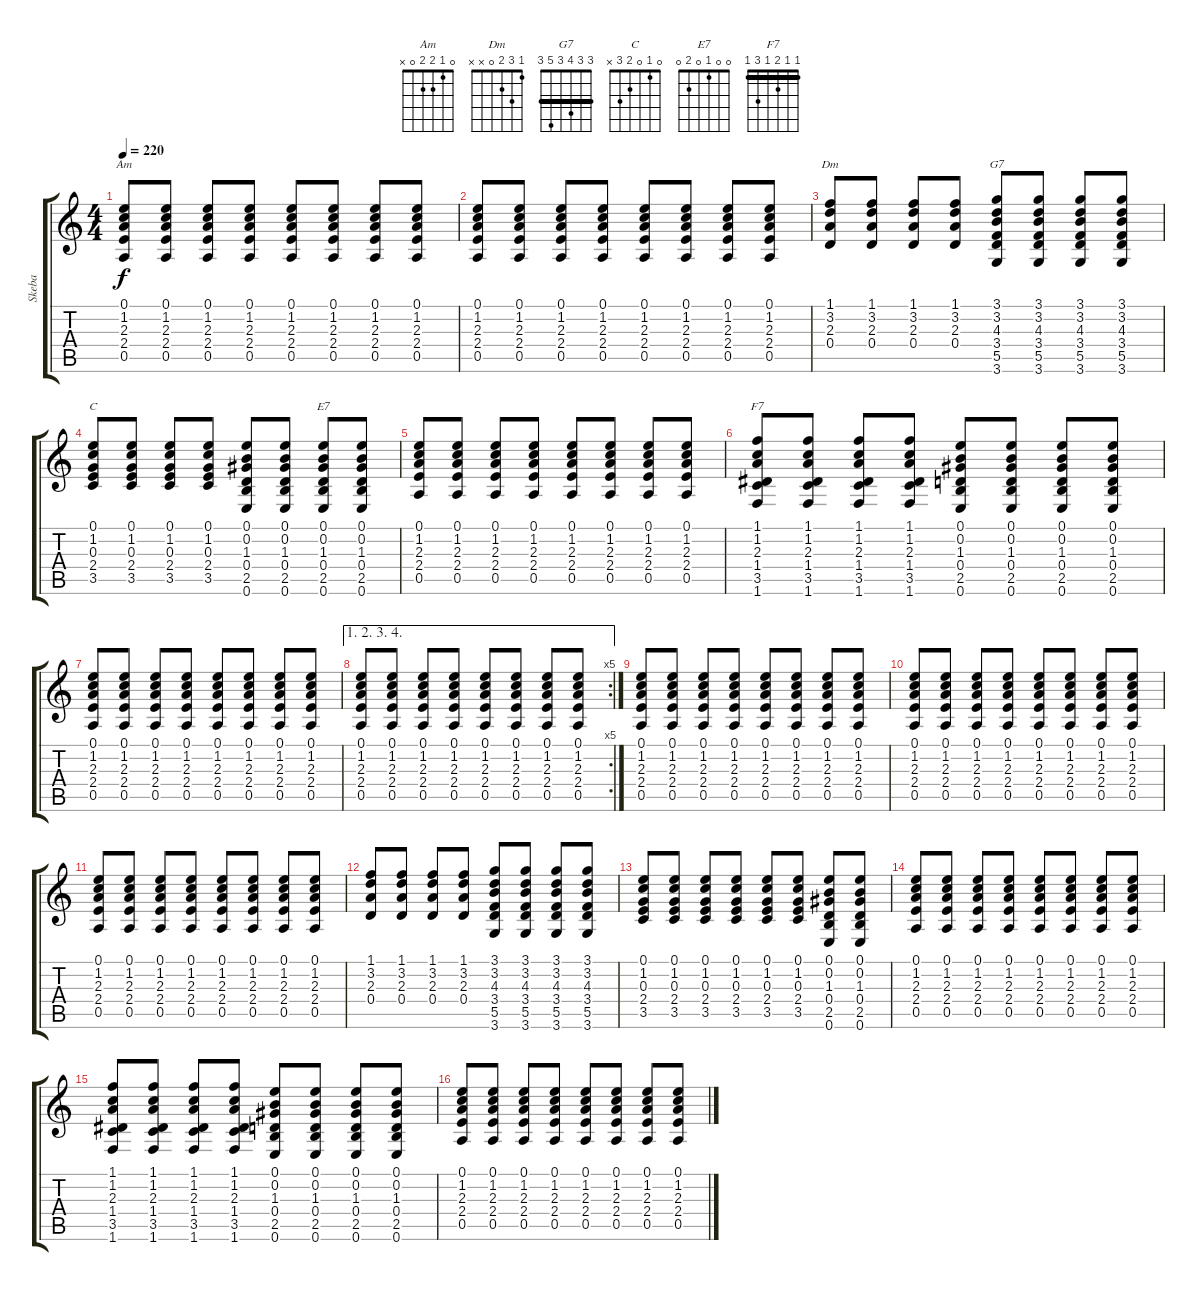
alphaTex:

\track ("Skeba" "Skeba") {instrument electricguitarmuted}
\staff {score tabs}
\tuning (E4 B3 G3 D3 A2 E2) {hide}
\chord ("Am" 0 1 2 2 0 x)
\chord ("Dm" 1 3 2 0 x x)
\chord ("G7" 3 3 4 3 5 3) {barre 3}
\chord ("C" 0 1 0 2 3 x)
\chord ("E7" 0 0 1 0 2 0)
\chord ("F7" 1 1 2 1 3 1) {barre 1}
\ts (4 4)
\tempo 220
\clef g2
\ks c
(0.1 1.2 2.3 2.4 0.5).8{ch "Am" dy f} (0.1 1.2 2.3 2.4 0.5).8 (0.1 1.2 2.3 2.4 0.5).8 (0.1 1.2 2.3 2.4 0.5).8 (0.1 1.2 2.3 2.4 0.5).8 (0.1 1.2 2.3 2.4 0.5).8 (0.1 1.2 2.3 2.4 0.5).8 (0.1 1.2 2.3 2.4 0.5).8 |
(0.1 1.2 2.3 2.4 0.5).8 (0.1 1.2 2.3 2.4 0.5).8 (0.1 1.2 2.3 2.4 0.5).8 (0.1 1.2 2.3 2.4 0.5).8 (0.1 1.2 2.3 2.4 0.5).8 (0.1 1.2 2.3 2.4 0.5).8 (0.1 1.2 2.3 2.4 0.5).8 (0.1 1.2 2.3 2.4 0.5).8 |
(1.1 3.2 2.3 0.4).8{ch "Dm"} (1.1 3.2 2.3 0.4).8 (1.1 3.2 2.3 0.4).8 (1.1 3.2 2.3 0.4).8 (3.1 3.2 4.3 3.4 5.5 3.6).8{ch "G7"} (3.1 3.2 4.3 3.4 5.5 3.6).8 (3.1 3.2 4.3 3.4 5.5 3.6).8 (3.1 3.2 4.3 3.4 5.5 3.6).8 |
(0.1 1.2 0.3 2.4 3.5).8{ch "C"} (0.1 1.2 0.3 2.4 3.5).8 (0.1 1.2 0.3 2.4 3.5).8 (0.1 1.2 0.3 2.4 3.5).8 (0.1 0.2 1.3 0.4 2.5 0.6).8 (0.1 0.2 1.3 0.4 2.5 0.6).8 (0.1 0.2 1.3 0.4 2.5 0.6).8{ch "E7"} (0.1 0.2 1.3 0.4 2.5 0.6).8 |
(0.1 1.2 2.3 2.4 0.5).8 (0.1 1.2 2.3 2.4 0.5).8 (0.1 1.2 2.3 2.4 0.5).8 (0.1 1.2 2.3 2.4 0.5).8 (0.1 1.2 2.3 2.4 0.5).8 (0.1 1.2 2.3 2.4 0.5).8 (0.1 1.2 2.3 2.4 0.5).8 (0.1 1.2 2.3 2.4 0.5).8 |
(1.1 1.2 2.3 1.4 3.5 1.6).8{ch "F7"} (1.1 1.2 2.3 1.4 3.5 1.6).8 (1.1 1.2 2.3 1.4 3.5 1.6).8 (1.1 1.2 2.3 1.4 3.5 1.6).8 (0.1 0.2 1.3 0.4 2.5 0.6).8 (0.1 0.2 1.3 0.4 2.5 0.6).8 (0.1 0.2 1.3 0.4 2.5 0.6).8 (0.1 0.2 1.3 0.4 2.5 0.6).8 |
(0.1 1.2 2.3 2.4 0.5).8 (0.1 1.2 2.3 2.4 0.5).8 (0.1 1.2 2.3 2.4 0.5).8 (0.1 1.2 2.3 2.4 0.5).8 (0.1 1.2 2.3 2.4 0.5).8 (0.1 1.2 2.3 2.4 0.5).8 (0.1 1.2 2.3 2.4 0.5).8 (0.1 1.2 2.3 2.4 0.5).8 |
\ae (1 2 3 4)
\rc 5
(0.1 1.2 2.3 2.4 0.5).8 (0.1 1.2 2.3 2.4 0.5).8 (0.1 1.2 2.3 2.4 0.5).8 (0.1 1.2 2.3 2.4 0.5).8 (0.1 1.2 2.3 2.4 0.5).8 (0.1 1.2 2.3 2.4 0.5).8 (0.1 1.2 2.3 2.4 0.5).8 (0.1 1.2 2.3 2.4 0.5).8 |
(0.1 1.2 2.3 2.4 0.5).8 (0.1 1.2 2.3 2.4 0.5).8 (0.1 1.2 2.3 2.4 0.5).8 (0.1 1.2 2.3 2.4 0.5).8 (0.1 1.2 2.3 2.4 0.5).8 (0.1 1.2 2.3 2.4 0.5).8 (0.1 1.2 2.3 2.4 0.5).8 (0.1 1.2 2.3 2.4 0.5).8 |
(0.1 1.2 2.3 2.4 0.5).8 (0.1 1.2 2.3 2.4 0.5).8 (0.1 1.2 2.3 2.4 0.5).8 (0.1 1.2 2.3 2.4 0.5).8 (0.1 1.2 2.3 2.4 0.5).8 (0.1 1.2 2.3 2.4 0.5).8 (0.1 1.2 2.3 2.4 0.5).8 (0.1 1.2 2.3 2.4 0.5).8 |
(0.1 1.2 2.3 2.4 0.5).8 (0.1 1.2 2.3 2.4 0.5).8 (0.1 1.2 2.3 2.4 0.5).8 (0.1 1.2 2.3 2.4 0.5).8 (0.1 1.2 2.3 2.4 0.5).8 (0.1 1.2 2.3 2.4 0.5).8 (0.1 1.2 2.3 2.4 0.5).8 (0.1 1.2 2.3 2.4 0.5).8 |
(1.1 3.2 2.3 0.4).8 (1.1 3.2 2.3 0.4).8 (1.1 3.2 2.3 0.4).8 (1.1 3.2 2.3 0.4).8 (3.1 3.2 4.3 3.4 5.5 3.6).8 (3.1 3.2 4.3 3.4 5.5 3.6).8 (3.1 3.2 4.3 3.4 5.5 3.6).8 (3.1 3.2 4.3 3.4 5.5 3.6).8 |
(0.1 1.2 0.3 2.4 3.5).8 (0.1 1.2 0.3 2.4 3.5).8 (0.1 1.2 0.3 2.4 3.5).8 (0.1 1.2 0.3 2.4 3.5).8 (0.1 1.2 0.3 2.4 3.5).8 (0.1 1.2 0.3 2.4 3.5).8 (0.1 0.2 1.3 0.4 2.5 0.6).8 (0.1 0.2 1.3 0.4 2.5 0.6).8 |
(0.1 1.2 2.3 2.4 0.5).8 (0.1 1.2 2.3 2.4 0.5).8 (0.1 1.2 2.3 2.4 0.5).8 (0.1 1.2 2.3 2.4 0.5).8 (0.1 1.2 2.3 2.4 0.5).8 (0.1 1.2 2.3 2.4 0.5).8 (0.1 1.2 2.3 2.4 0.5).8 (0.1 1.2 2.3 2.4 0.5).8 |
(1.1 1.2 2.3 1.4 3.5 1.6).8 (1.1 1.2 2.3 1.4 3.5 1.6).8 (1.1 1.2 2.3 1.4 3.5 1.6).8 (1.1 1.2 2.3 1.4 3.5 1.6).8 (0.1 0.2 1.3 0.4 2.5 0.6).8 (0.1 0.2 1.3 0.4 2.5 0.6).8 (0.1 0.2 1.3 0.4 2.5 0.6).8 (0.1 0.2 1.3 0.4 2.5 0.6).8 |
(0.1 1.2 2.3 2.4 0.5).8 (0.1 1.2 2.3 2.4 0.5).8 (0.1 1.2 2.3 2.4 0.5).8 (0.1 1.2 2.3 2.4 0.5).8 (0.1 1.2 2.3 2.4 0.5).8 (0.1 1.2 2.3 2.4 0.5).8 (0.1 1.2 2.3 2.4 0.5).8 (0.1 1.2 2.3 2.4 0.5).8
